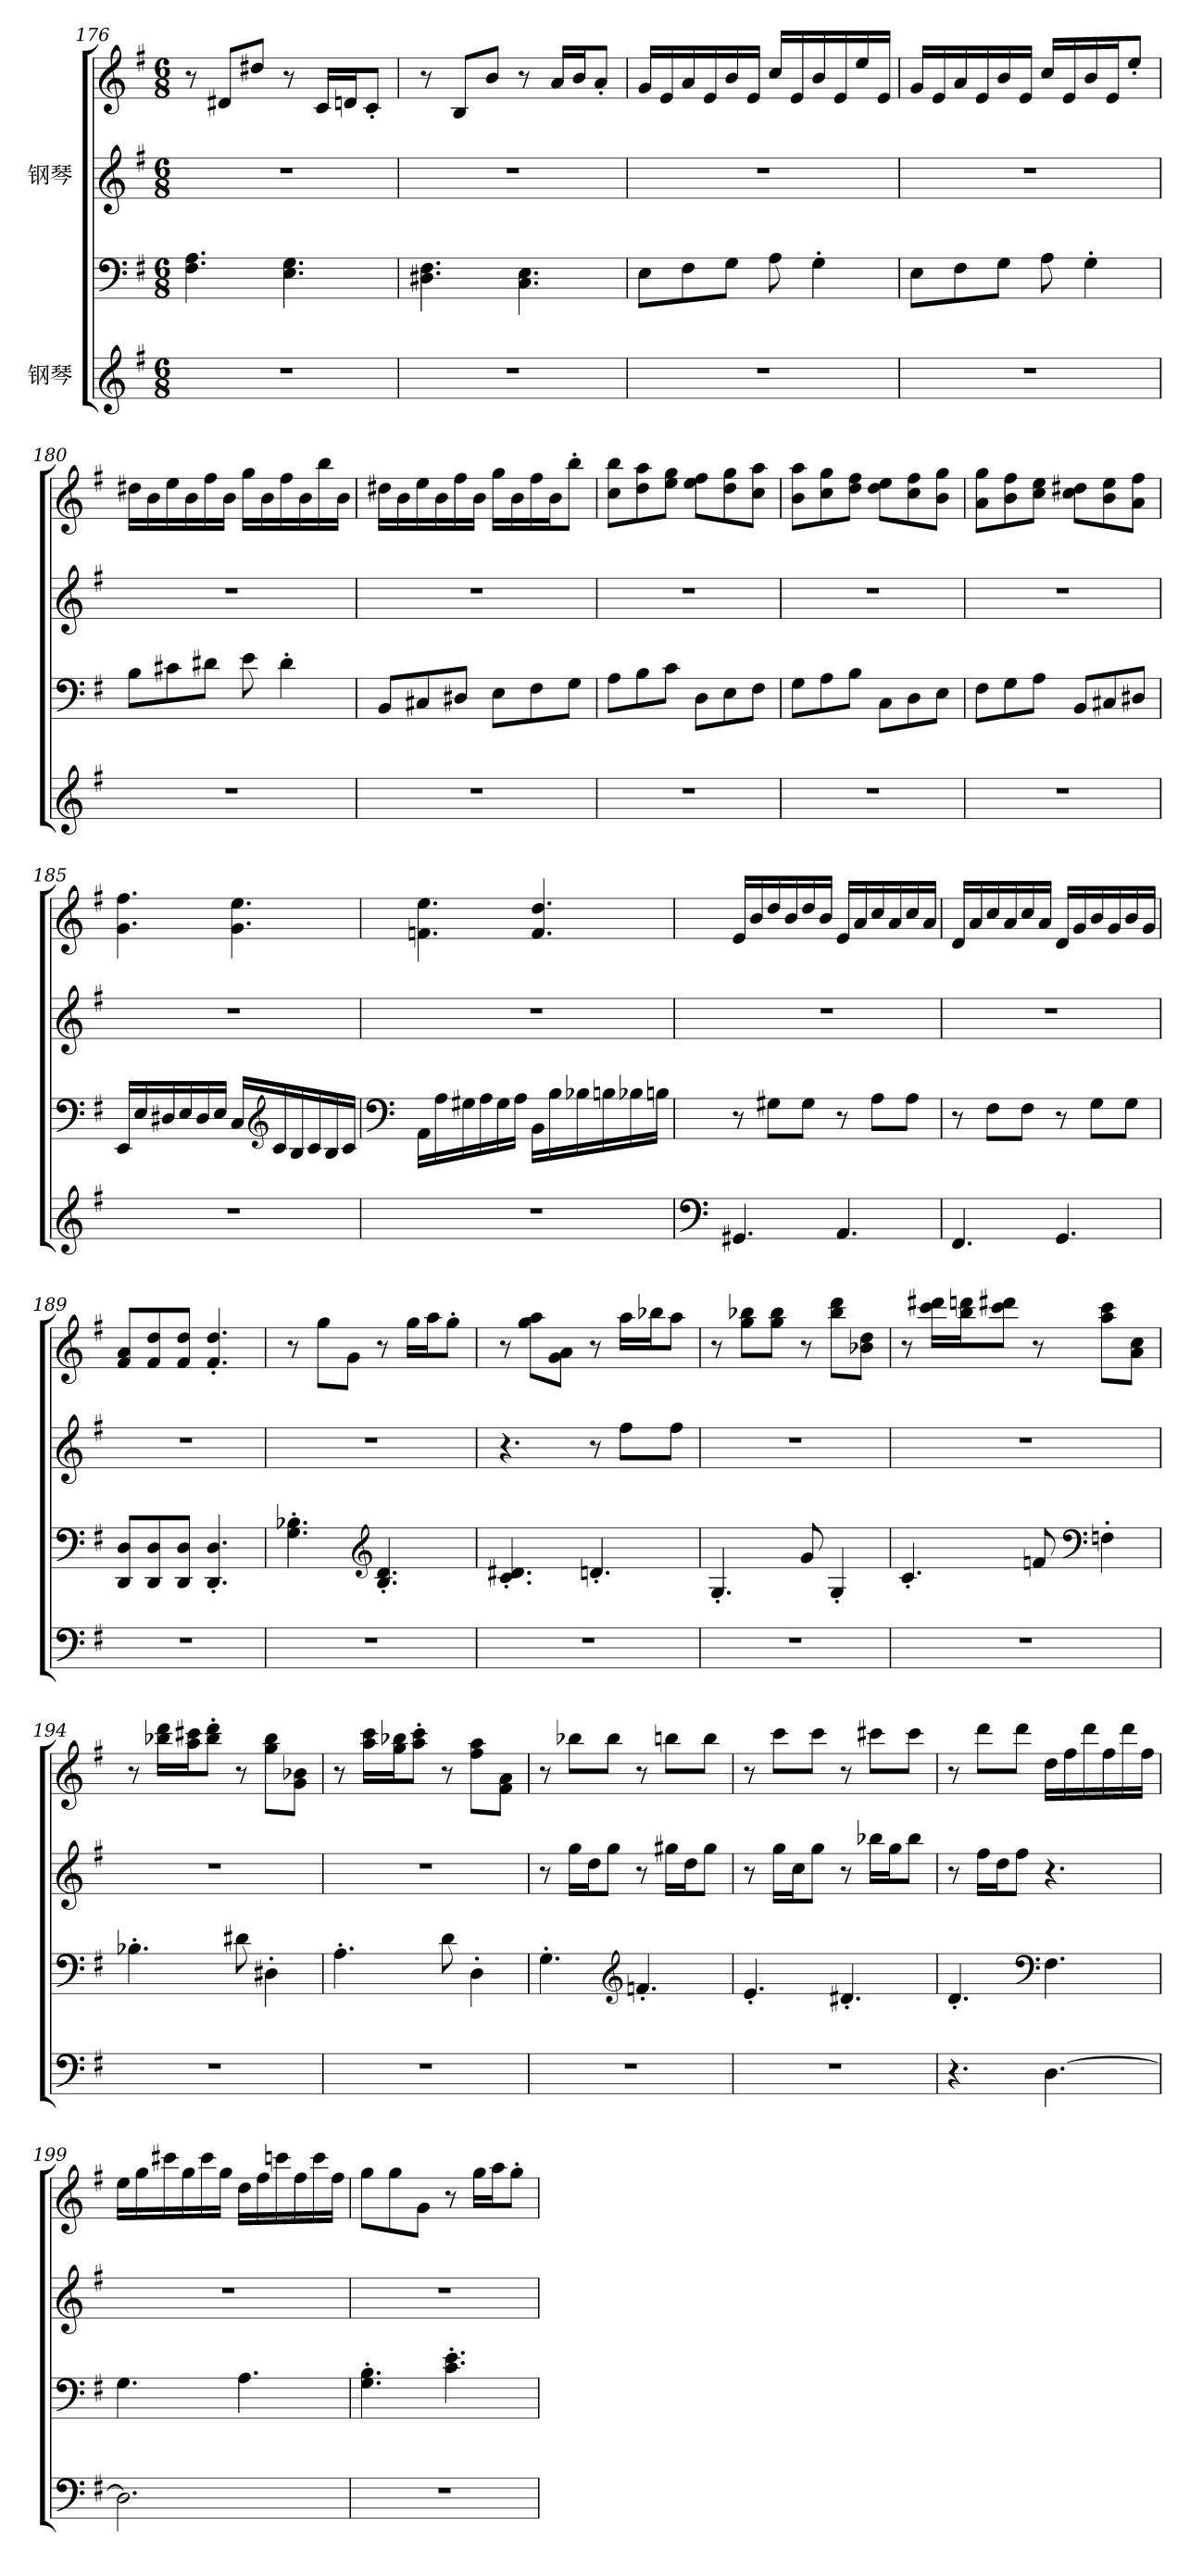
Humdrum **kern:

**kern	**kern	**kern	**kern
*part2	*part2	*part1	*part1
*staff4	*staff3	*staff2	*staff1
*I"钢琴	*	*I"钢琴	*
*clefG2	*clefF4	*clefG2	*clefG2
*k[f#]	*k[f#]	*k[f#]	*k[f#]
*M6/8	*M6/8	*M6/8	*M6/8
=176	=176	=176	=176
2.r	4.F#\ 4.A\	2.r	8r
.	.	.	8d#X/L
.	.	.	8dd#X/J
.	4.E\ 4.G\	.	8r
.	.	.	16c/LL
.	.	.	16dn/J
.	.	.	8c'/J
!!LO:PB:g=z
=177	=177	=177	=177
2.r	4.D#X\ 4.F#\	2.r	8r
.	.	.	8B/L
.	.	.	8b/J
.	4.C\ 4.E\	.	8r
.	.	.	16a/LL
.	.	.	16b/J
.	.	.	8a'/J
=178	=178	=178	=178
2.r	8E\L	2.r	16g/LL
.	.	.	16e/
.	8F#\	.	16a/
.	.	.	16e/
.	8G\J	.	16b/
.	.	.	16e/JJ
.	8A\	.	16cc/LL
.	.	.	16e/
.	4G'\	.	16b/
.	.	.	16e/
.	.	.	16ee/
.	.	.	16e/JJ
=179	=179	=179	=179
2.r	8E\L	2.r	16g/LL
.	.	.	16e/
.	8F#\	.	16a/
.	.	.	16e/
.	8G\J	.	16b/
.	.	.	16e/JJ
.	8A\	.	16cc/LL
.	.	.	16e/
.	4G'\	.	16b/
.	.	.	16e/J
.	.	.	8ee'/J
!!LO:LB:g=z
=180	=180	=180	=180
2.r	8B\L	2.r	16dd#X\LL
.	.	.	16b\
.	8c#X\	.	16ee\
.	.	.	16b\
.	8d#X\J	.	16ff#\
.	.	.	16b\JJ
.	8e\	.	16gg\LL
.	.	.	16b\
.	4d#'\	.	16ff#\
.	.	.	16b\
.	.	.	16bb\
.	.	.	16b\JJ
=181	=181	=181	=181
2.r	8BB/L	2.r	16dd#X\LL
.	.	.	16b\
.	8C#X/	.	16ee\
.	.	.	16b\
.	8D#X/J	.	16ff#\
.	.	.	16b\JJ
.	8E\L	.	16gg\LL
.	.	.	16b\
.	8F#\	.	16ff#\
.	.	.	16b\J
.	8G\J	.	8bb'\J
=182	=182	=182	=182
2.r	8A\L	2.r	8cc\ 8bb\L
.	8B\	.	8dd\ 8aa\
.	8c\J	.	8ee\ 8gg\J
.	8D\L	.	8ee\ 8ff#\L
.	8E\	.	8dd\ 8gg\
.	8F#\J	.	8cc\ 8aa\J
=183	=183	=183	=183
2.r	8G\L	2.r	8b\ 8aa\L
.	8A\	.	8cc\ 8gg\
.	8B\J	.	8dd\ 8ff#\J
.	8C\L	.	8dd\ 8ee\L
.	8D\	.	8cc\ 8ff#\
.	8E\J	.	8b\ 8gg\J
!!LO:LB:g=z
=184	=184	=184	=184
2.r	8F#\L	2.r	8a\ 8gg\L
.	8G\	.	8b\ 8ff#\
.	8A\J	.	8cc\ 8ee\J
.	8BB/L	.	8cc\ 8dd#X\L
.	8C#X/	.	8b\ 8ee\
.	8D#X/J	.	8a\ 8ff#\J
=185	=185	=185	=185
2.r	16EE/LL	2.r	4.g\ 4.ff#\
.	16E/	.	.
.	16D#X/	.	.
.	16E/	.	.
.	16D#/	.	.
.	16E/JJ	.	.
.	16C/LL	.	4.g\ 4.ee\
*	*clefG2	*	*
.	16c/	.	.
.	16B/	.	.
.	16c/	.	.
.	16B/	.	.
.	16c/JJ	.	.
=186	=186	=186	=186
*	*clefF4	*	*
2.r	16AA\LL	2.r	4.fn\ 4.ee\
.	16A\	.	.
.	16G#X\	.	.
.	16A\	.	.
.	16G#\	.	.
.	16A\JJ	.	.
.	16BB\LL	.	4.f/ 4.dd/
.	16B\	.	.
.	16B-X\	.	.
.	16Bn\	.	.
.	16B-X\	.	.
.	16Bn\JJ	.	.
!!LO:PB:g=z
=187	=187	=187	=187
*clefF4	*	*	*
4.GG#X/	8r	2.r	16e/LL
.	.	.	16b/
.	8G#X\L	.	16dd/
.	.	.	16b/
.	8G#\J	.	16dd/
.	.	.	16b/JJ
4.AA/	8r	.	16e/LL
.	.	.	16a/
.	8A\L	.	16cc/
.	.	.	16a/
.	8A\J	.	16cc/
.	.	.	16a/JJ
=188	=188	=188	=188
4.FF#/	8r	2.r	16d/LL
.	.	.	16a/
.	8F#\L	.	16cc/
.	.	.	16a/
.	8F#\J	.	16cc/
.	.	.	16a/JJ
4.GG/	8r	.	16d/LL
.	.	.	16g/
.	8G\L	.	16b/
.	.	.	16g/
.	8G\J	.	16b/
.	.	.	16g/JJ
=189	=189	=189	=189
2.r	8DD/ 8D/L	2.r	8f#/ 8a/L
.	8DD/ 8D/	.	8f#/ 8dd/
.	8DD/ 8D/J	.	8f#/ 8dd/J
.	4.DD/' 4.D/'	.	4.f#/' 4.dd/'
=190	=190	=190	=190
2.r	4.G\' 4.B-X\'	2.r	8r
.	.	.	8gg\L
.	.	.	8g\J
*	*clefG2	*	*
.	4.B-/' 4.d/'	.	8r
.	.	.	16gg\LL
.	.	.	16aa\J
.	.	.	8gg'\J
!!LO:LB:g=z
=191	=191	=191	=191
2.r	4.c/' 4.d#X/'	4.r	8r
.	.	.	8gg\ 8aa\L
.	.	.	8g\ 8a\J
.	4.dn'/	8r	8r
.	.	8ff#\L	16aa\LL
.	.	.	16bb-X\J
.	.	8ff#\J	8aa\J
=192	=192	=192	=192
2.r	4.G'/	2.r	8r
.	.	.	8gg\ 8bb-X\L
.	.	.	8gg\ 8bb-\J
.	8g/	.	8r
.	4G'/	.	8bb-\ 8ddd\L
.	.	.	8b-X\ 8dd\J
=193	=193	=193	=193
2.r	4.c'/	2.r	8r
.	.	.	16ccc\ 16ddd#X\LL
.	.	.	16bb\ 16dddn\J
.	.	.	8ccc\ 8ddd#X\J
.	8fn/	.	8r
*	*clefF4	*	*
.	4Fn'\	.	8aa\ 8ccc\L
.	.	.	8a\ 8cc\J
!!LO:LB:g=z
=194	=194	=194	=194
2.r	4.B-X'\	2.r	8r
.	.	.	16bb-X\ 16ddd\LL
.	.	.	16aa\ 16ccc#X\J
.	.	.	8bb-\' 8ddd\'J
.	8d#X\	.	8r
.	4D#X'\	.	8gg\ 8bb-\L
.	.	.	8g\ 8b-X\J
=195	=195	=195	=195
2.r	4.A'\	2.r	8r
.	.	.	16aa\ 16ccc\LL
.	.	.	16gg\ 16bb-X\J
.	.	.	8aa\' 8ccc\'J
.	8d\	.	8r
.	4D'\	.	8ff#\ 8aa\L
.	.	.	8f#\ 8a\J
=196	=196	=196	=196
2.r	4.G'\	8r	8r
.	.	16gg\LL	8bb-X\L
.	.	16dd\J	.
.	.	8gg\J	8bb-\J
*	*clefG2	*	*
.	4.fn'/	8r	8r
.	.	16gg#X\LL	8bbn\L
.	.	16dd\J	.
.	.	8gg#\J	8bb\J
=197	=197	=197	=197
2.r	4.e'/	8r	8r
.	.	16gg\LL	8ccc\L
.	.	16cc\J	.
.	.	8gg\J	8ccc\J
.	4.d#X'/	8r	8r
.	.	16bb-X\LL	8ccc#X\L
.	.	16gg\J	.
.	.	8bb-\J	8ccc#\J
!!LO:PB:g=z
=198	=198	=198	=198
4.r	4.d'/	8r	8r
.	.	16ff#\LL	8ddd\L
.	.	16dd\J	.
.	.	8ff#\J	8ddd\J
*	*clefF4	*	*
[4.D\	4.F#\	4.r	16dd\LL
.	.	.	16ff#\
.	.	.	16ddd\
.	.	.	16ff#\
.	.	.	16ddd\
.	.	.	16ff#\JJ
=199	=199	=199	=199
2.D\]	4.G\	2.r	16ee\LL
.	.	.	16gg\
.	.	.	16ccc#X\
.	.	.	16gg\
.	.	.	16ccc#\
.	.	.	16gg\JJ
.	4.A\	.	16dd\LL
.	.	.	16ff#\
.	.	.	16cccn\
.	.	.	16ff#\
.	.	.	16ccc\
.	.	.	16ff#\JJ
=200	=200	=200	=200
2.r	4.G\' 4.B\'	2.r	8gg\L
.	.	.	8gg\
.	.	.	8g\J
.	4.c\' 4.e\'	.	8r
.	.	.	16gg\LL
.	.	.	16aa\J
.	.	.	8gg'\J
=	=	=	=
*-	*-	*-	*-
